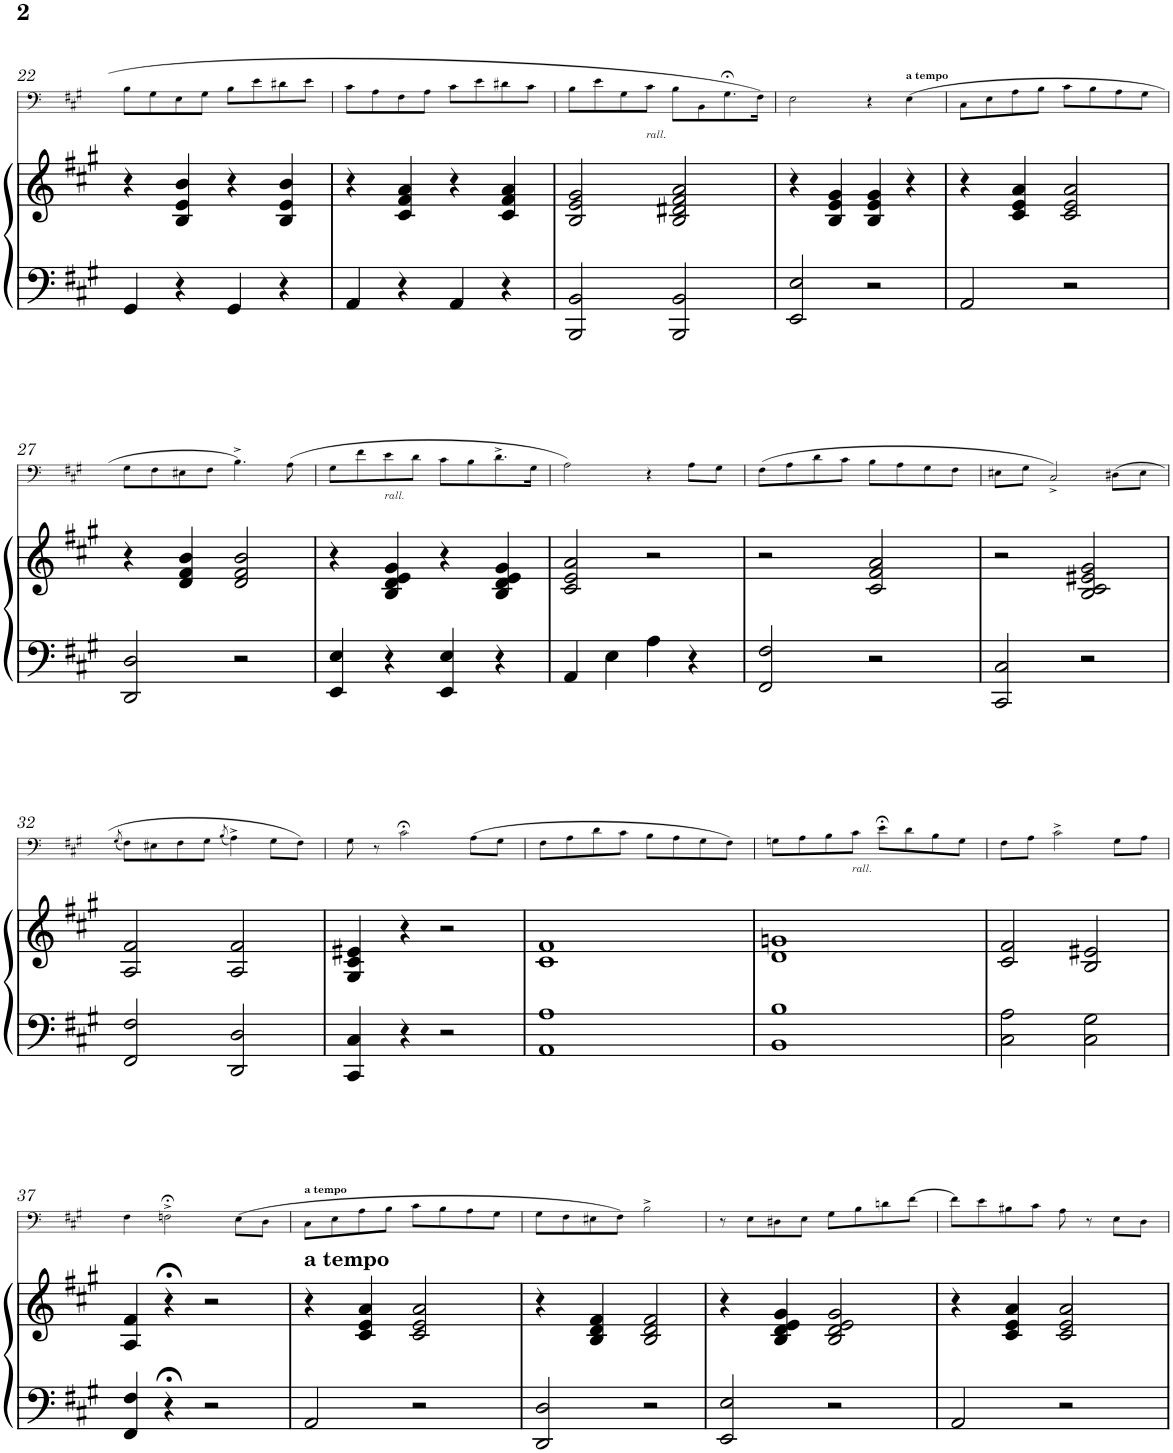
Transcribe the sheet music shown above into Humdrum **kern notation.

**kern	**kern	**kern
*part2	*part2	*part1
*staff3	*staff2	*staff1
*I"Piano	*	*I"Trombone
*I'Pno	*	*I'Trb
!!LO:PB:g=z
*clefF4	*clefG2	*clefF4
*k[f#c#g#]	*k[f#c#g#]	*k[f#c#g#]
*M4/4	*M4/4	*M4/4
*met(c)	*met(c)	*met(c)
=22	=22	=22
4GG#/	4r	8B\L
.	.	8G#\
4r	4B/ 4e/ 4b/	8E\
.	.	8G#\J
4GG#/	4r	8B\L
.	.	8e\
4r	4B/ 4e/ 4b/	8d#X\
.	.	8e\J
=23	=23	=23
4AA/	4r	8c#\L
.	.	8A\
4r	4c#/ 4f#/ 4a/	8F#\
.	.	8A\J
4AA/	4r	8c#\L
.	.	8e\
4r	4c#/ 4f#/ 4a/	8d#X\
.	.	8c#\J
=24	=24	=24
2BBB/ 2BB/	2B/ 2e/ 2g#/	8B\L
.	.	8e\
.	.	8G#\
!	!	!LO:TX:b:i:t=rall.
.	.	8c#\J
2BBB/ 2BB/	2B/ 2d#X/ 2f#/ 2a/	8B\L
.	.	8BB\
.	.	8.G#;<\
.	.	16F#\Jk
=25	=25	=25
2EE/ 2E/	4r	2E\
.	4B/ 4e/ 4g#/	.
2r	4B/ 4e/ 4g#/	4r
!	!	!LO:TX:a:B:t=a tempo
.	4r	(4E\
=26	=26	=26
2AA/	4r	8C#\L
.	.	8E\
.	4c#/ 4e/ 4a/	8A\
.	.	8B\J
2r	2c#/ 2e/ 2a/	8c#\L
.	.	8B\
.	.	8A\
.	.	8G#\J
!!LO:LB:g=z
=27	=27	=27
2DD/ 2D/	4r	8G#\L
.	.	8F#\
.	4d/ 4f#/ 4b/	8E#X\
.	.	8F#\J
2r	2d/ 2f#/ 2b/	4.B^\)
.	.	(8A\
=28	=28	=28
4EE/ 4E/	4r	8G#\L
.	.	8f#\
!	!	!LO:TX:b:i:t=rall.
4r	4B/ 4d/ 4e/ 4g#/	8e\
.	.	8d\J
4EE/ 4E/	4r	8c#\L
.	.	8B\
4r	4B/ 4d/ 4e/ 4g#/	8.d^\
.	.	16G#\Jk
=29	=29	=29
4AA/	2c#/ 2e/ 2a/	2A\)
4E\	.	.
4A\	2r	4r
4r	.	8A\L
.	.	8G#\J
=30	=30	=30
2FF#/ 2F#/	2r	(8F#\L
.	.	8A\
.	.	8d\
.	.	8c#\J
2r	2c#/ 2f#/ 2a/	8B\L
.	.	8A\
.	.	8G#\
.	.	8F#\J
=31	=31	=31
2CC#/ 2C#/	2r	8E#X\L
.	.	8G#\J
.	.	2C#^/)
2r	2B/ 2c#/ 2e#X/ 2g#/	.
.	.	(8D#X\L
.	.	8E#\J
!!LO:LB:g=z
=32	=32	=32
.	.	(8qG#/
2FF#/ 2F#/	2A/ 2f#/	8F#\L)
.	.	8E#X\
.	.	8F#\
.	.	8G#\J
.	.	(8qB/
2DD/ 2D/	2A/ 2f#/	4A^\)
.	.	8G#\L
.	.	8F#\J)
=33	=33	=33
4CC#/ 4C#/	4G#/ 4c#/ 4e#X/	8G#\
.	.	8r
4r	4r	2c#;<\
2r	2r	.
.	.	(8A\L
.	.	8G#\J
=34	=34	=34
1AA 1A	1c# 1f#	8F#\L
.	.	8A\
.	.	8d\
.	.	8c#\J
.	.	8B\L
.	.	8A\
.	.	8G#\
.	.	8F#\J)
=35	=35	=35
1BB 1B	1d 1gn	8Gn\L
.	.	8A\
.	.	8B\
!	!	!LO:TX:b:i:t=rall.
.	.	8c#\J
.	.	8e;<\L
.	.	8d\
.	.	8B\
.	.	8G\J
=36	=36	=36
2C#\ 2A\	2c#/ 2f#/	8F#\L
.	.	8A\J
.	.	2c#^\
2C#\ 2G#\	2B/ 2e#X/	.
.	.	8G#\L
.	.	8A\J
!!LO:LB:g=z
=37	=37	=37
4FF#/ 4F#/	4A/ 4f#/	4F#\
4r;<	4r;<	2Fn;<^\
2r	2r	.
.	.	(8E\L
.	.	8D\J
=38	=38	=38
!	!	!LO:TX:a:B:t=a tempo
!	!LO:TX:a:B:t=a tempo	!
2AA/	4r	8C#\L
.	.	8E\
.	4c#/ 4e/ 4a/	8A\
.	.	8B\J
2r	2c#/ 2e/ 2a/	8c#\L
.	.	8B\
.	.	8A\
.	.	8G#\J
=39	=39	=39
2DD/ 2D/	4r	8G#\L
.	.	8F#\
.	4B/ 4d/ 4f#/	8E#X\
.	.	8F#\J)
2r	2B/ 2d/ 2f#/	2B^\
=40	=40	=40
2EE/ 2E/	4r	8r
.	.	8E\L
.	4B/ 4d/ 4e/ 4g#/	8D#X\
.	.	8E\J
2r	2B/ 2d/ 2e/ 2g#/	8G#\L
.	.	8B\
.	.	8dn\
.	.	[8f#\J
=41	=41	=41
2AA/	4r	8f#\L]
.	.	8e\
.	4c#/ 4e/ 4a/	8B#X\
.	.	8c#\J
2r	2c#/ 2e/ 2a/	8A\
.	.	8r
.	.	8E\L
.	.	8D\J
=	=	=
*-	*-	*-
